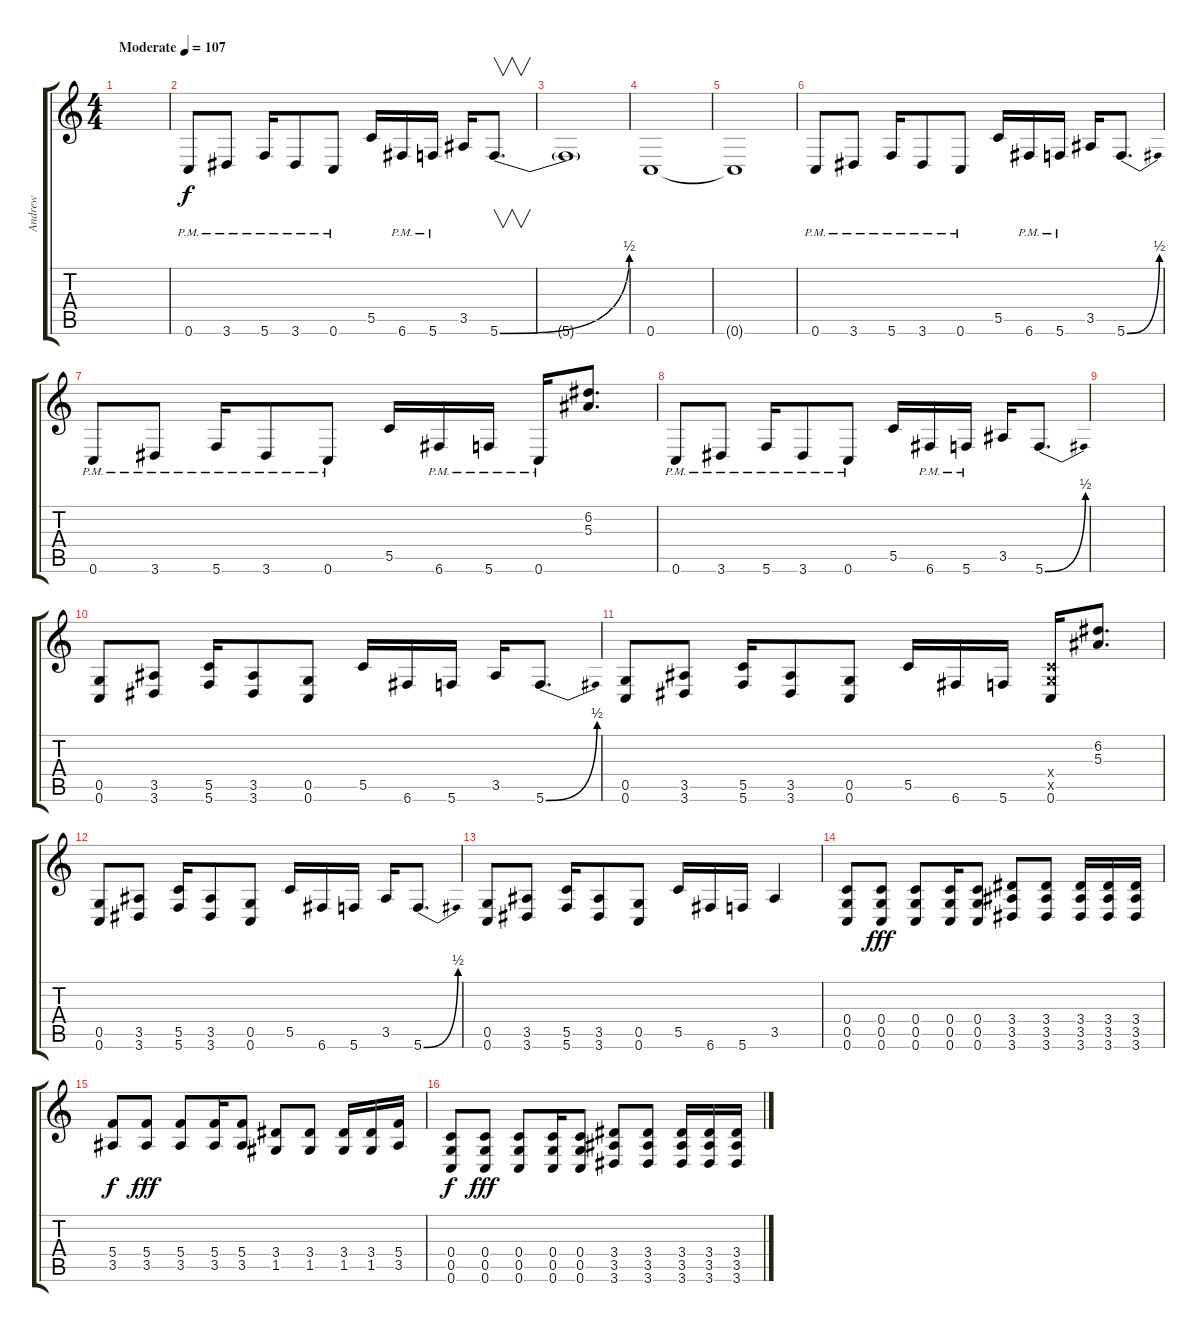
\track ("Andrew" "Andrew") {instrument distortionguitar}
\staff {score tabs}
\tuning (D4 A3 F3 C3 G2 C2) {hide}
\ts (4 4)
\tempo (107 "Moderate")
\clef g2
\ks c
|
0.6{pm}.8 3.6{pm}.8 5.6{pm}.16 3.6{pm}.8 0.6{pm}.8 5.5.16 6.6{pm}.16 5.6{pm}.16 3.5.16 5.6{be (bend 0 0 60 2)}.8{v d} |
5.6{t}.1 |
0.6.1 |
0.6{t}.1 |
0.6{pm}.8 3.6{pm}.8 5.6{pm}.16 3.6{pm}.8 0.6{pm}.8 5.5.16 6.6{pm}.16 5.6{pm}.16 3.5.16 5.6{be (bend 0 0 60 2)}.8{d} |
0.6{pm}.8 3.6{pm}.8 5.6{pm}.16 3.6{pm}.8 0.6{pm}.8 5.5.16 6.6{pm}.16 5.6{pm}.16 0.6{pm}.16 (6.2 5.3).8{d} |
0.6{pm}.8 3.6{pm}.8 5.6{pm}.16 3.6{pm}.8 0.6{pm}.8 5.5.16 6.6{pm}.16 5.6{pm}.16 3.5.16 5.6{be (bend 0 0 60 2)}.8{d} |
|
(0.5 0.6).8 (3.5 3.6).8 (5.5 5.6).16 (3.5 3.6).8 (0.5 0.6).8 5.5.16 6.6.16 5.6.16 3.5.16 5.6{be (bend 0 0 60 2)}.8{d} |
(0.5 0.6).8 (3.5 3.6).8 (5.5 5.6).16 (3.5 3.6).8 (0.5 0.6).8 5.5.16 6.6.16 5.6.16 (0.4{x} 0.5{x} 0.6).16 (6.2 5.3).8{d} |
(0.5 0.6).8 (3.5 3.6).8 (5.5 5.6).16 (3.5 3.6).8 (0.5 0.6).8 5.5.16 6.6.16 5.6.16 3.5.16 5.6{be (bend 0 0 60 2)}.8{d} |
(0.5 0.6).8 (3.5 3.6).8 (5.5 5.6).16 (3.5 3.6).8 (0.5 0.6).8 5.5.16 6.6.16 5.6.16 3.5.4 |
(0.4 0.5 0.6).8{dy f} (0.4 0.5 0.6).8{dy fff} (0.4 0.5 0.6).8 (0.4 0.5 0.6).16 (0.4 0.5 0.6).8 (3.4 3.5 3.6).8 (3.4 3.5 3.6).8 (3.4 3.5 3.6).16 (3.4 3.5 3.6).16 (3.4 3.5 3.6).16 |
(5.4 3.5).8{dy f} (5.4 3.5).8{dy fff} (5.4 3.5).8 (5.4 3.5).16 (5.4 3.5).8 (3.4 1.5).8 (3.4 1.5).8 (3.4 1.5).16 (3.4 1.5).16 (5.4 3.5).16 |
(0.4 0.5 0.6).8{dy f} (0.4 0.5 0.6).8{dy fff} (0.4 0.5 0.6).8 (0.4 0.5 0.6).16 (0.4 0.5 0.6).8 (3.4 3.5 3.6).8 (3.4 3.5 3.6).8 (3.4 3.5 3.6).16 (3.4 3.5 3.6).16 (3.4 3.5 3.6).16
